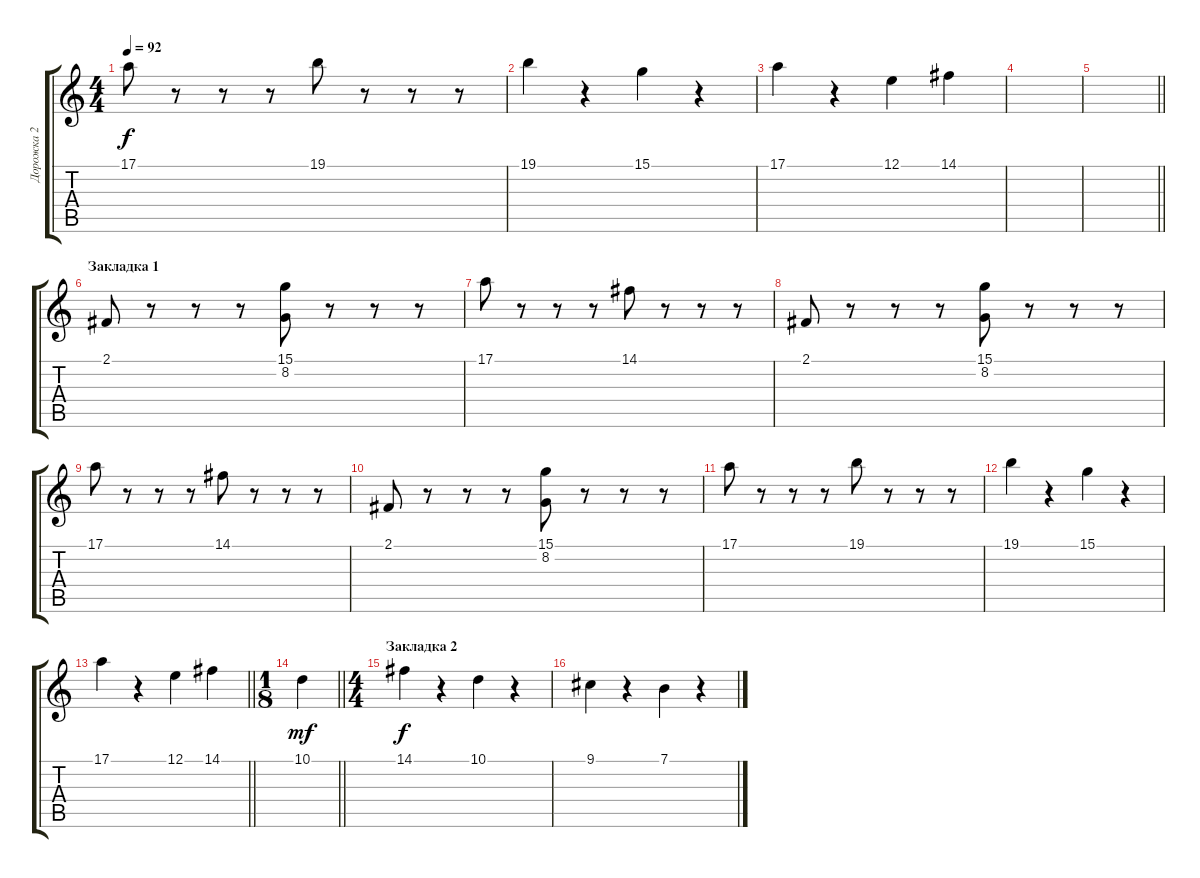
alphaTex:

\track ("Дорожка 2" "Дорожка 2") {instrument stringensemble2}
\staff {score tabs}
\tuning (E4 B3 G3 D3 A2 E2) {hide}
\ts (4 4)
\tempo 92
\clef g2
\ks c
17.1.8{dy f} r.8 r.8 r.8 19.1.8 r.8 r.8 r.8 |
19.1.4 r.4 15.1.4 r.4 |
17.1.4 r.4 12.1.4 14.1.4 |
|
\barLineRight lightlight
|
\section ("" "Закладка 1")
2.1.8 r.8 r.8 r.8 (15.1 8.2).8 r.8 r.8 r.8 |
17.1.8 r.8 r.8 r.8 14.1.8 r.8 r.8 r.8 |
2.1.8 r.8 r.8 r.8 (15.1 8.2).8 r.8 r.8 r.8 |
17.1.8 r.8 r.8 r.8 14.1.8 r.8 r.8 r.8 |
2.1.8 r.8 r.8 r.8 (15.1 8.2).8 r.8 r.8 r.8 |
17.1.8 r.8 r.8 r.8 19.1.8 r.8 r.8 r.8 |
19.1.4 r.4 15.1.4 r.4 |
\barLineRight lightlight
17.1.4 r.4 12.1.4 14.1.4 |
\ts (1 8)
\barLineRight lightlight
10.1.4{dy mf instrument stringensemble1} |
\ts (4 4)
\section ("" "Закладка 2")
14.1.4{dy f} r.4 10.1.4{instrument stringensemble2} r.4 |
9.1.4 r.4 7.1.4 r.4
